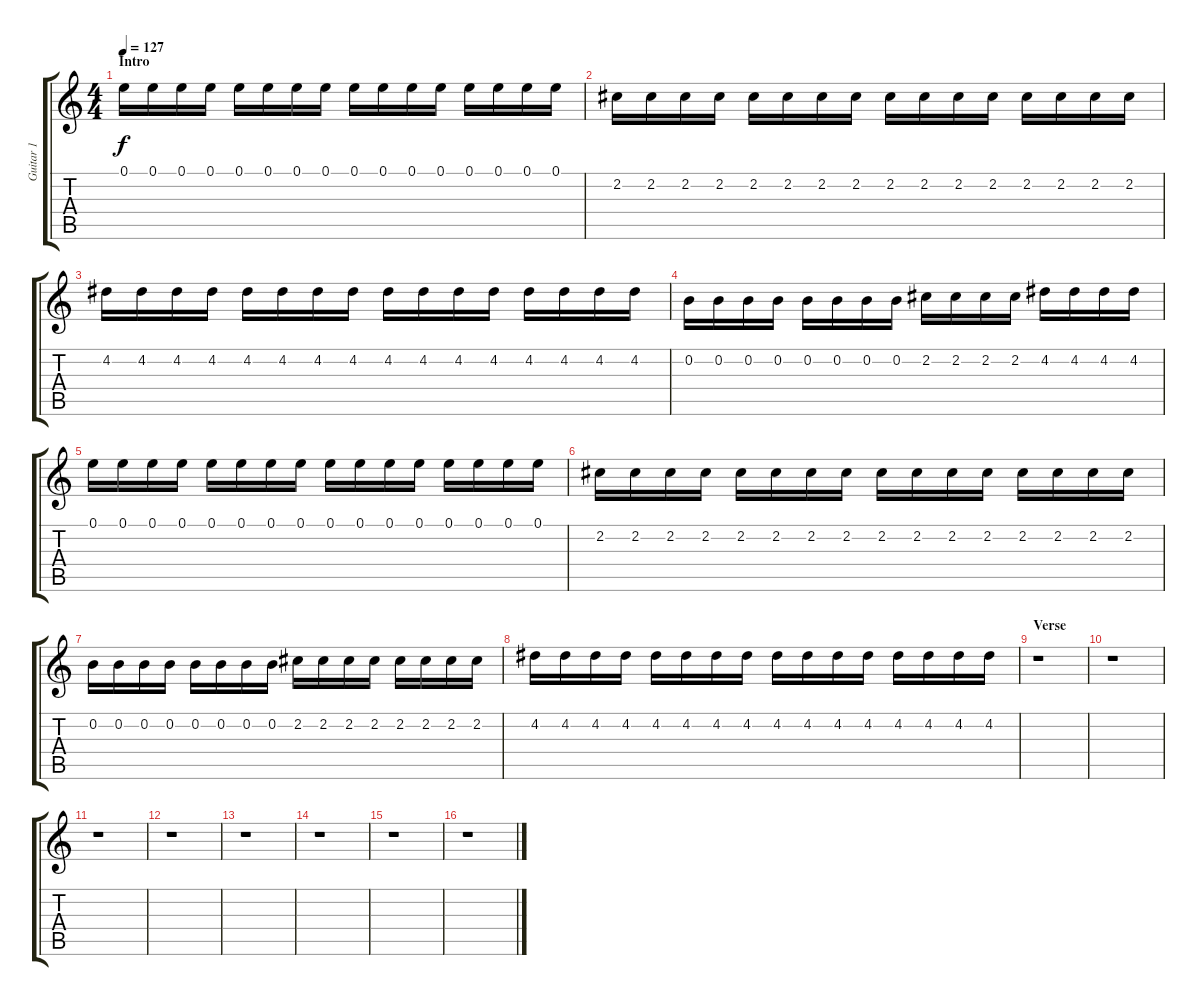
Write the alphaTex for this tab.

\track ("Guitar 1" "Guitar 1") {instrument electricguitarmuted}
\staff {score tabs}
\tuning (E4 B3 G3 D3 A2 E2) {hide}
\ts (4 4)
\section ("" "Intro")
\tempo 127
\clef g2
\ks c
0.1.16{dy f instrument electricguitarmuted} 0.1.16 0.1.16 0.1.16 0.1.16 0.1.16 0.1.16 0.1.16 0.1.16 0.1.16 0.1.16 0.1.16 0.1.16 0.1.16 0.1.16 0.1.16 |
2.2.16 2.2.16 2.2.16 2.2.16 2.2.16 2.2.16 2.2.16 2.2.16 2.2.16 2.2.16 2.2.16 2.2.16 2.2.16 2.2.16 2.2.16 2.2.16 |
4.2.16 4.2.16 4.2.16 4.2.16 4.2.16 4.2.16 4.2.16 4.2.16 4.2.16 4.2.16 4.2.16 4.2.16 4.2.16 4.2.16 4.2.16 4.2.16 |
0.2.16 0.2.16 0.2.16 0.2.16 0.2.16 0.2.16 0.2.16 0.2.16 2.2.16 2.2.16 2.2.16 2.2.16 4.2.16 4.2.16 4.2.16 4.2.16 |
0.1.16 0.1.16 0.1.16 0.1.16 0.1.16 0.1.16 0.1.16 0.1.16 0.1.16 0.1.16 0.1.16 0.1.16 0.1.16 0.1.16 0.1.16 0.1.16 |
2.2.16 2.2.16 2.2.16 2.2.16 2.2.16 2.2.16 2.2.16 2.2.16 2.2.16 2.2.16 2.2.16 2.2.16 2.2.16 2.2.16 2.2.16 2.2.16 |
0.2.16 0.2.16 0.2.16 0.2.16 0.2.16 0.2.16 0.2.16 0.2.16 2.2.16 2.2.16 2.2.16 2.2.16 2.2.16 2.2.16 2.2.16 2.2.16 |
4.2.16 4.2.16 4.2.16 4.2.16 4.2.16 4.2.16 4.2.16 4.2.16 4.2.16 4.2.16 4.2.16 4.2.16 4.2.16 4.2.16 4.2.16 4.2.16 |
\section ("" "Verse")
r.1 |
r.1 |
r.1 |
r.1 |
r.1 |
r.1 |
r.1 |
r.1
